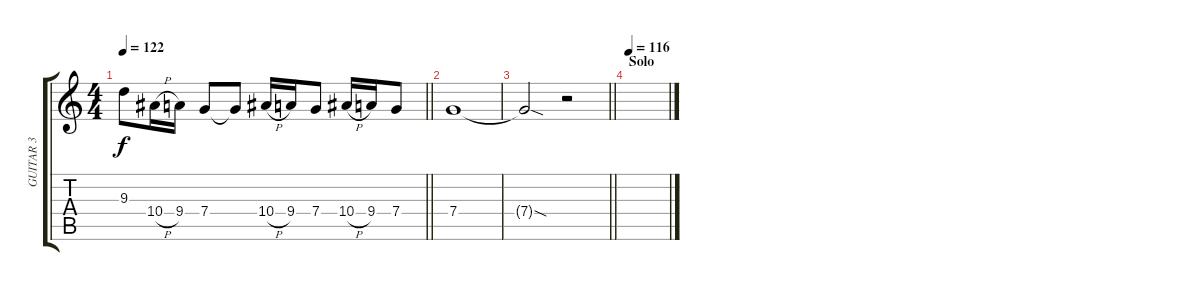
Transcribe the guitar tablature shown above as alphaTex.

\track ("GUITAR 3" "GUITAR 3") {instrument distortionguitar}
\staff {score tabs}
\tuning (D4 A3 F3 C3 G2 D2) {hide}
\ts (4 4)
\tempo 122
\clef g2
\barLineRight lightlight
\ks c
9.3{t}.8{dy f} 10.4{h}.16 9.4.16 7.4.8 7.4{t}.8 10.4{h}.16 9.4.16 7.4.8 10.4{h}.16 9.4.16 7.4.8 |
7.4.1 |
\barLineRight lightlight
7.4{sod t}.2 r.2 |
\section ("" "Solo")
\tempo (116 0.03125)
